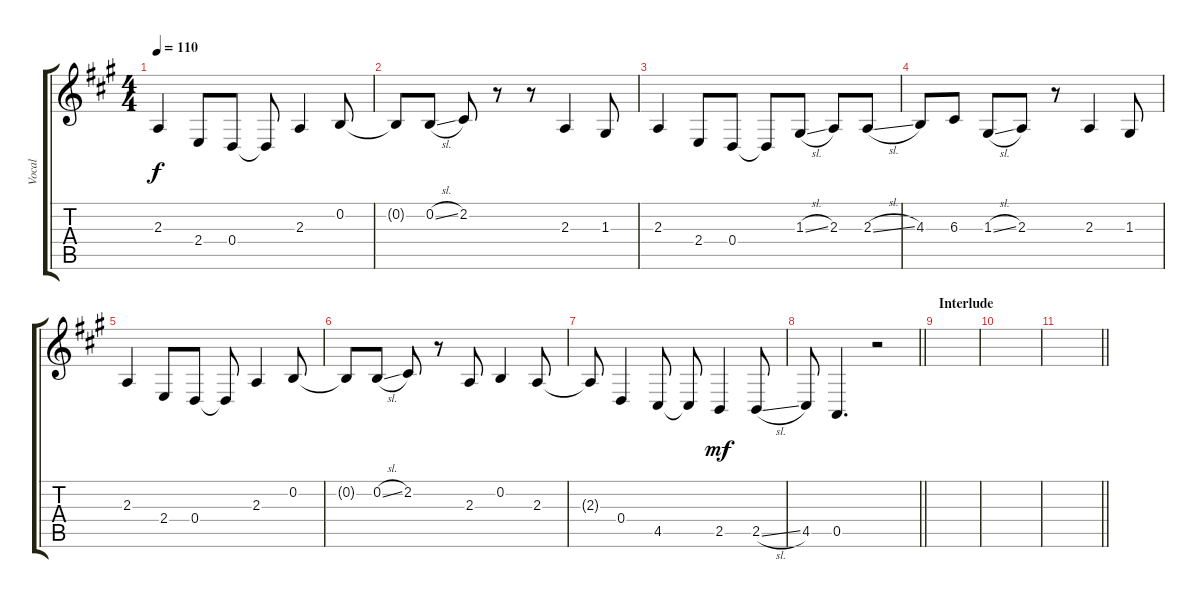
\track ("Vocal" "Vocal") {mute instrument tenorsax}
\staff {score tabs}
\tuning (E4 B3 G3 D3 A2 E2) {hide}
\ts (4 4)
\tempo 110
\clef g2
\ks f#minor
2.3.4{dy f} 2.4.8 0.4.8 0.4{t}.8 2.3.4 0.2.8 |
0.2{t}.8 0.2{sl}.8 2.2.8 r.8 r.8 2.3.4 1.3.8 |
2.3.4 2.4.8 0.4.8 0.4{t}.8 1.3{sl}.8 2.3.8 2.3{sl}.8 |
4.3.8 6.3.8 1.3{sl}.8 2.3.8 r.8 2.3.4 1.3.8 |
2.3.4 2.4.8 0.4.8 0.4{t}.8 2.3.4 0.2.8 |
0.2{t}.8 0.2{sl}.8 2.2.8 r.8 2.3.8 0.2.4 2.3.8 |
2.3{t}.8 0.4.4 4.5.8 4.5{t}.8 2.5.4{dy mf} 2.5{sl}.8 |
\barLineRight lightlight
4.5.8 0.5.4{d} r.2 |
\section ("" "Interlude")
|
|
\barLineRight lightlight
